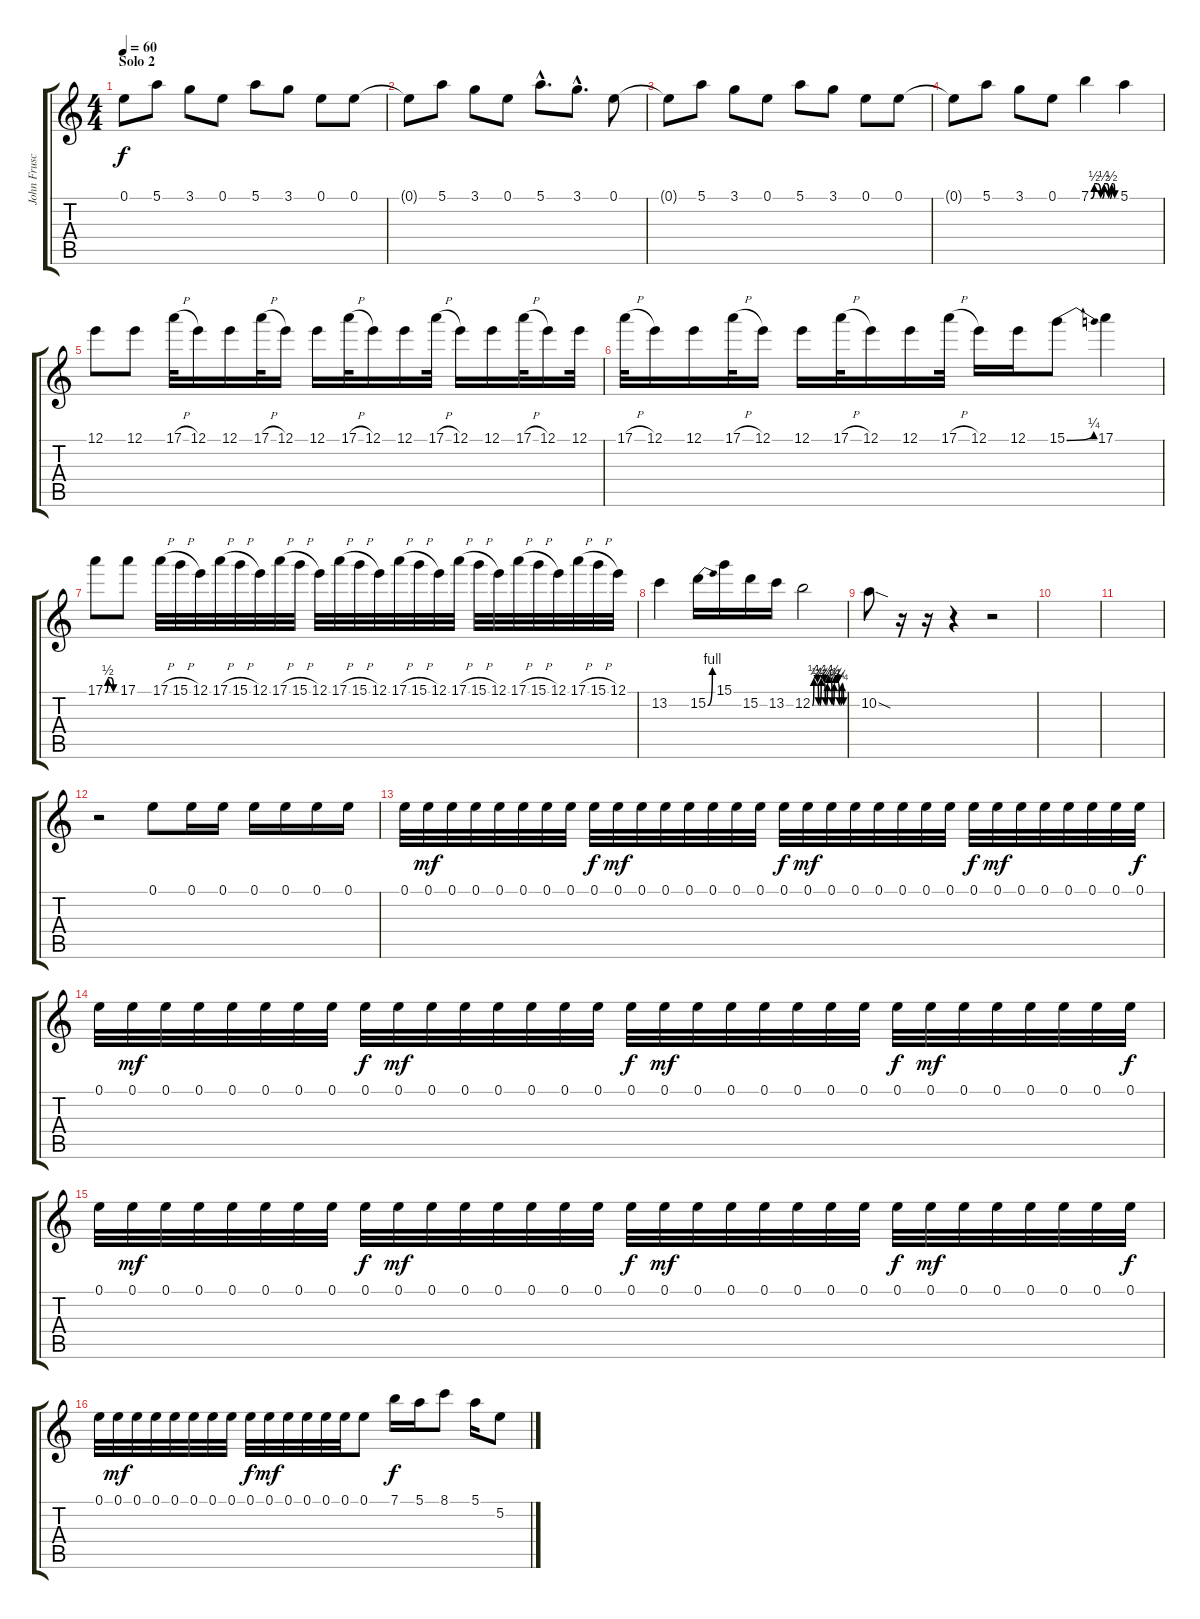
\track ("John Frusciante" "John Frusc") {instrument electricguitarjazz}
\staff {score tabs}
\tuning (E4 B3 G3 D3 A2 E2) {hide}
\ts (4 4)
\section ("" "Solo 2")
\tempo 60
\clef g2
\ks c
0.1.8{dy f volume 14 instrument overdrivenguitar} 5.1.8 3.1.8 0.1.8 5.1.8 3.1.8 0.1.8 0.1.8 |
0.1{t}.8 5.1.8 3.1.8 0.1.8 5.1{hac}.8{d} 3.1{hac}.8{d} 0.1.8 |
0.1{t}.8 5.1.8 3.1.8 0.1.8 5.1.8 3.1.8 0.1.8 0.1.8 |
0.1{t}.8 5.1.8 3.1.8 0.1.8 7.1{be (custom 0 0 8 2 15 2 23 0 27 0 31 2 38 2 42 0 45 0 49 2 53 2 56 0 60 0)}.4 5.1.4 |
12.1.8 12.1.8 17.1{h}.32 12.1.16 12.1.16 17.1{h}.32 12.1.16 12.1.16 17.1{h}.32 12.1.16 12.1.16 17.1{h}.32 12.1.16 12.1.16 17.1{h}.32 12.1.16 12.1.32 |
17.1{h}.32 12.1.16 12.1.16 17.1{h}.32 12.1.16 12.1.16 17.1{h}.32 12.1.16 12.1.16 17.1{h}.32 12.1.16 12.1.16 15.1{be (bend 0 0 60 1)}.8 17.1.4 |
17.1{be (custom 0 0 15 2 30 2 45 0 60 0)}.8 17.1.8 17.1{h}.32 15.1{h}.32 12.1.32 17.1{h}.32 15.1{h}.32 12.1.32 17.1{h}.32 15.1{h}.32 12.1.32 17.1{h}.32 15.1{h}.32 12.1.32 17.1{h}.32 15.1{h}.32 12.1.32 17.1{h}.32 15.1{h}.32 12.1.32 17.1{h}.32 15.1{h}.32 12.1.32 17.1{h}.32 15.1{h}.32 12.1.32 |
13.2.4 15.2{be (bend 0 0 60 4)}.16 15.1.16 15.2.16 13.2.16 12.2{be (custom 0 0 3 2 5 2 7 2 10 1 12 0 14 0 17 2 19 2 21 2 23 1 25 0 27 0 29 1 31 2 33 2 35 2 38 0 40 0 42 1 44 2 46 2 48 2 50 1 52 0 54 0 57 1 60 0)}.2 |
10.2{sod}.8 r.16 r.16 r.4 r.2 |
|
|
r.2{volume 12 instrument electricguitarjazz} 0.1.8 0.1.16 0.1.16 0.1.16 0.1.16 0.1.16 0.1.16 |
0.1.32 0.1.32{dy mf} 0.1.32 0.1.32 0.1.32 0.1.32 0.1.32 0.1.32 0.1.32{dy f} 0.1.32{dy mf} 0.1.32 0.1.32 0.1.32 0.1.32 0.1.32 0.1.32 0.1.32{dy f} 0.1.32{dy mf} 0.1.32 0.1.32 0.1.32 0.1.32 0.1.32 0.1.32 0.1.32{dy f} 0.1.32{dy mf} 0.1.32 0.1.32 0.1.32 0.1.32 0.1.32 0.1.32{dy f} |
0.1.32 0.1.32{dy mf} 0.1.32 0.1.32 0.1.32 0.1.32 0.1.32 0.1.32 0.1.32{dy f} 0.1.32{dy mf} 0.1.32 0.1.32 0.1.32 0.1.32 0.1.32 0.1.32 0.1.32{dy f} 0.1.32{dy mf} 0.1.32 0.1.32 0.1.32 0.1.32 0.1.32 0.1.32 0.1.32{dy f} 0.1.32{dy mf} 0.1.32 0.1.32 0.1.32 0.1.32 0.1.32 0.1.32{dy f} |
0.1.32 0.1.32{dy mf} 0.1.32 0.1.32 0.1.32 0.1.32 0.1.32 0.1.32 0.1.32{dy f} 0.1.32{dy mf} 0.1.32 0.1.32 0.1.32 0.1.32 0.1.32 0.1.32 0.1.32{dy f} 0.1.32{dy mf} 0.1.32 0.1.32 0.1.32 0.1.32 0.1.32 0.1.32 0.1.32{dy f} 0.1.32{dy mf} 0.1.32 0.1.32 0.1.32 0.1.32 0.1.32 0.1.32{dy f} |
0.1.32 0.1.32{dy mf} 0.1.32 0.1.32 0.1.32 0.1.32 0.1.32 0.1.32 0.1.32{dy f} 0.1.32{dy mf} 0.1.32 0.1.32 0.1.32 0.1.32 0.1.8 7.1.16{dy f volume 14 instrument overdrivenguitar} 5.1.16 8.1.8 5.1.16 5.2.8
